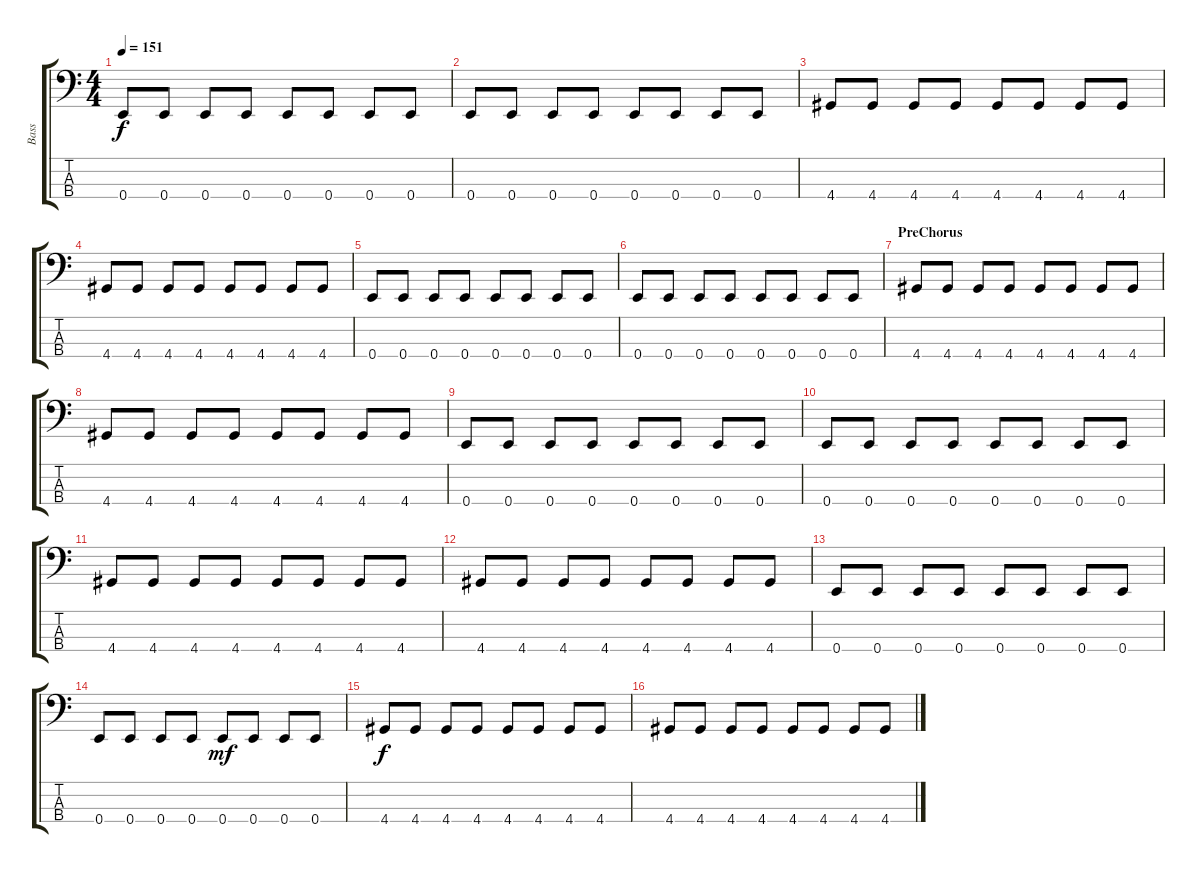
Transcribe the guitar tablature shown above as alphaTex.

\track ("Bass" "Bass") {instrument electricbasspick}
\staff {score tabs}
\tuning (G2 D2 A1 E1) {hide}
\ts (4 4)
\tempo 151
\clef f4
\ks c
0.4.8{dy f} 0.4.8 0.4.8 0.4.8 0.4.8 0.4.8 0.4.8 0.4.8 |
0.4.8 0.4.8 0.4.8 0.4.8 0.4.8 0.4.8 0.4.8 0.4.8 |
4.4.8{volume 13} 4.4.8 4.4.8 4.4.8 4.4.8 4.4.8 4.4.8 4.4.8 |
4.4.8 4.4.8 4.4.8 4.4.8 4.4.8 4.4.8 4.4.8 4.4.8 |
0.4.8 0.4.8 0.4.8 0.4.8 0.4.8 0.4.8 0.4.8 0.4.8 |
0.4.8 0.4.8 0.4.8 0.4.8 0.4.8 0.4.8 0.4.8 0.4.8 |
\section ("" "PreChorus")
4.4.8{volume 13} 4.4.8 4.4.8 4.4.8 4.4.8 4.4.8 4.4.8 4.4.8 |
4.4.8 4.4.8 4.4.8 4.4.8 4.4.8 4.4.8 4.4.8 4.4.8 |
0.4.8 0.4.8 0.4.8 0.4.8 0.4.8 0.4.8 0.4.8 0.4.8 |
0.4.8 0.4.8 0.4.8 0.4.8 0.4.8 0.4.8 0.4.8 0.4.8 |
4.4.8{volume 13} 4.4.8 4.4.8 4.4.8 4.4.8 4.4.8 4.4.8 4.4.8 |
4.4.8 4.4.8 4.4.8 4.4.8 4.4.8 4.4.8 4.4.8 4.4.8 |
0.4.8 0.4.8 0.4.8 0.4.8 0.4.8 0.4.8 0.4.8 0.4.8 |
0.4.8 0.4.8 0.4.8 0.4.8 0.4.8{dy mf} 0.4.8 0.4.8 0.4.8 |
4.4.8{dy f volume 13} 4.4.8 4.4.8 4.4.8 4.4.8 4.4.8 4.4.8 4.4.8 |
4.4.8 4.4.8 4.4.8 4.4.8 4.4.8 4.4.8 4.4.8 4.4.8
